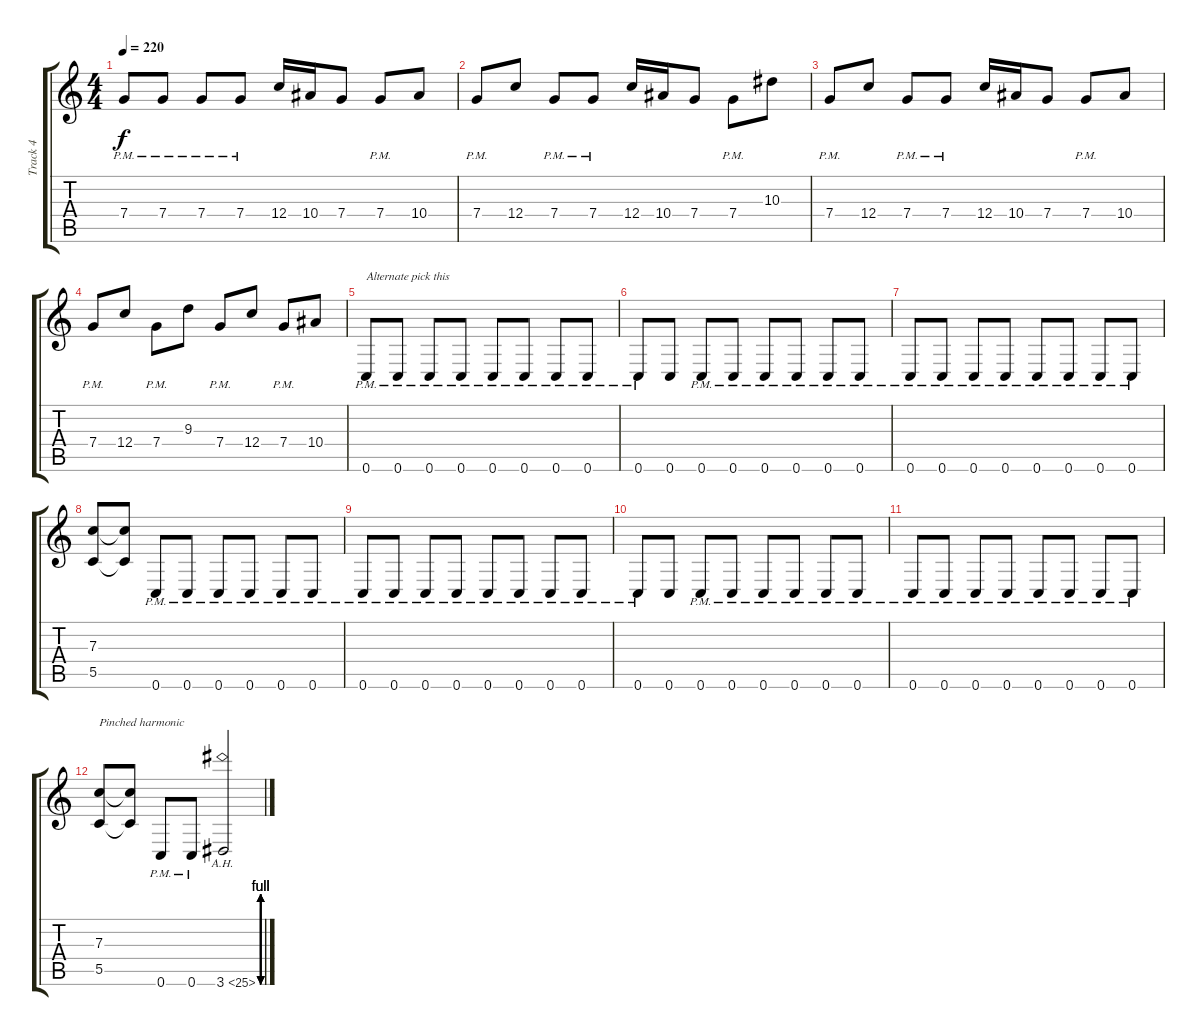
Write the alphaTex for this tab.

\track ("Track 4" "Track 4") {instrument distortionguitar}
\staff {score tabs}
\tuning (D4 A3 F3 C3 G2 C2) {hide}
\ts (4 4)
\tempo 220
\clef g2
\ks c
7.4{pm}.8{dy f} 7.4{pm}.8 7.4{pm}.8 7.4{pm}.8 12.4.16 10.4.16 7.4.8 7.4{pm}.8 10.4.8 |
7.4{pm}.8 12.4.8 7.4{pm}.8 7.4{pm}.8 12.4.16 10.4.16 7.4.8 7.4{pm}.8 10.3.8 |
7.4{pm}.8 12.4.8 7.4{pm}.8 7.4{pm}.8 12.4.16 10.4.16 7.4.8 7.4{pm}.8 10.4.8 |
7.4{pm}.8 12.4.8 7.4{pm}.8 9.3.8 7.4{pm}.8 12.4.8 7.4{pm}.8 10.4.8 |
0.6{pm}.8{txt "Alternate pick this"} 0.6{pm}.8 0.6{pm}.8 0.6{pm}.8 0.6{pm}.8 0.6{pm}.8 0.6{pm}.8 0.6{pm}.8 |
0.6{pm}.8 0.6.8 0.6{pm}.8 0.6{pm}.8 0.6{pm}.8 0.6{pm}.8 0.6{pm}.8 0.6{pm}.8 |
0.6{pm}.8 0.6{pm}.8 0.6{pm}.8 0.6{pm}.8 0.6{pm}.8 0.6{pm}.8 0.6{pm}.8 0.6{pm}.8 |
(7.3 5.5).8 (7.3{t} 5.5{t}).8 0.6{pm}.8 0.6{pm}.8 0.6{pm}.8 0.6{pm}.8 0.6{pm}.8 0.6{pm}.8 |
0.6{pm}.8 0.6{pm}.8 0.6{pm}.8 0.6{pm}.8 0.6{pm}.8 0.6{pm}.8 0.6{pm}.8 0.6{pm}.8 |
0.6{pm}.8 0.6.8 0.6{pm}.8 0.6{pm}.8 0.6{pm}.8 0.6{pm}.8 0.6{pm}.8 0.6{pm}.8 |
0.6{pm}.8 0.6{pm}.8 0.6{pm}.8 0.6{pm}.8 0.6{pm}.8 0.6{pm}.8 0.6{pm}.8 0.6{pm}.8 |
(7.3 5.5).8{txt "Pinched harmonic"} (7.3{t} 5.5{t}).8 0.6{pm}.8 0.6{pm}.8 3.6{be (custom 0 0 15 0 22 4 30 0 37 4 45 0 53 4 60 0) ah 22}.2
